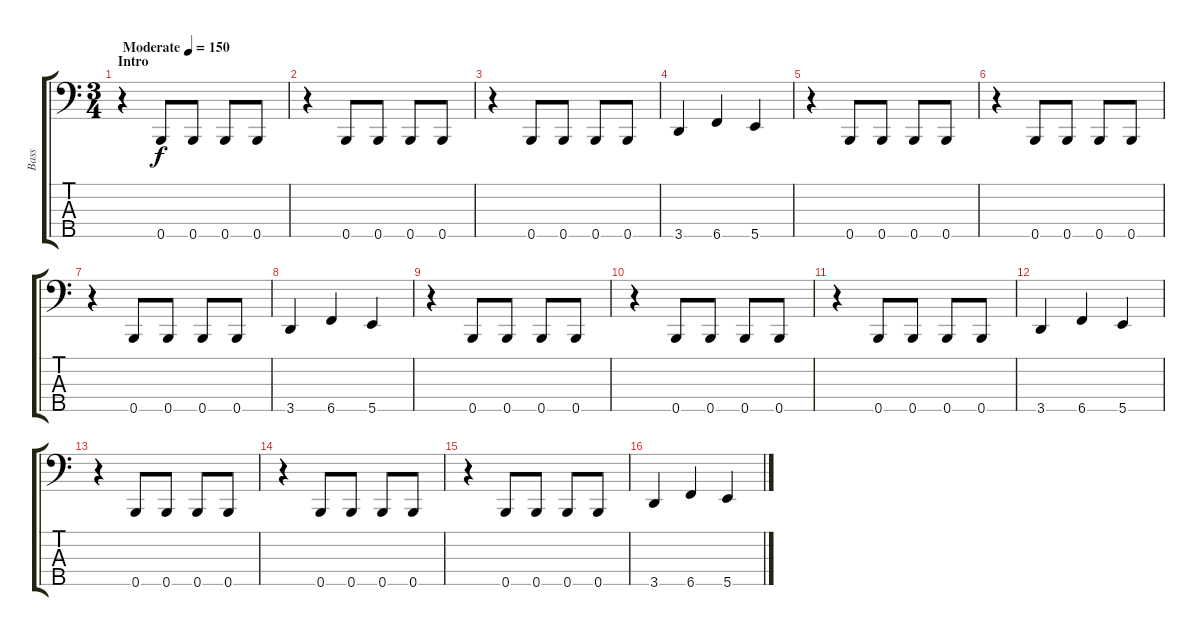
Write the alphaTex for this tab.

\track ("Bass" "Bass") {instrument electricbasspick}
\staff {score tabs}
\tuning (G2 D2 A1 E1 B0) {hide}
\ts (3 4)
\section ("" "Intro")
\tempo (150 "Moderate")
\clef f4
\ks c
r.4{dy f instrument electricbasspick} 0.5.8 0.5.8 0.5.8 0.5.8 |
r.4 0.5.8 0.5.8 0.5.8 0.5.8 |
r.4 0.5.8 0.5.8 0.5.8 0.5.8 |
3.5.4 6.5.4 5.5.4 |
r.4 0.5.8 0.5.8 0.5.8 0.5.8 |
r.4 0.5.8 0.5.8 0.5.8 0.5.8 |
r.4 0.5.8 0.5.8 0.5.8 0.5.8 |
3.5.4 6.5.4 5.5.4 |
r.4 0.5.8 0.5.8 0.5.8 0.5.8 |
r.4 0.5.8 0.5.8 0.5.8 0.5.8 |
r.4 0.5.8 0.5.8 0.5.8 0.5.8 |
3.5.4 6.5.4 5.5.4 |
r.4 0.5.8 0.5.8 0.5.8 0.5.8 |
r.4 0.5.8 0.5.8 0.5.8 0.5.8 |
r.4 0.5.8 0.5.8 0.5.8 0.5.8 |
3.5.4 6.5.4 5.5.4
